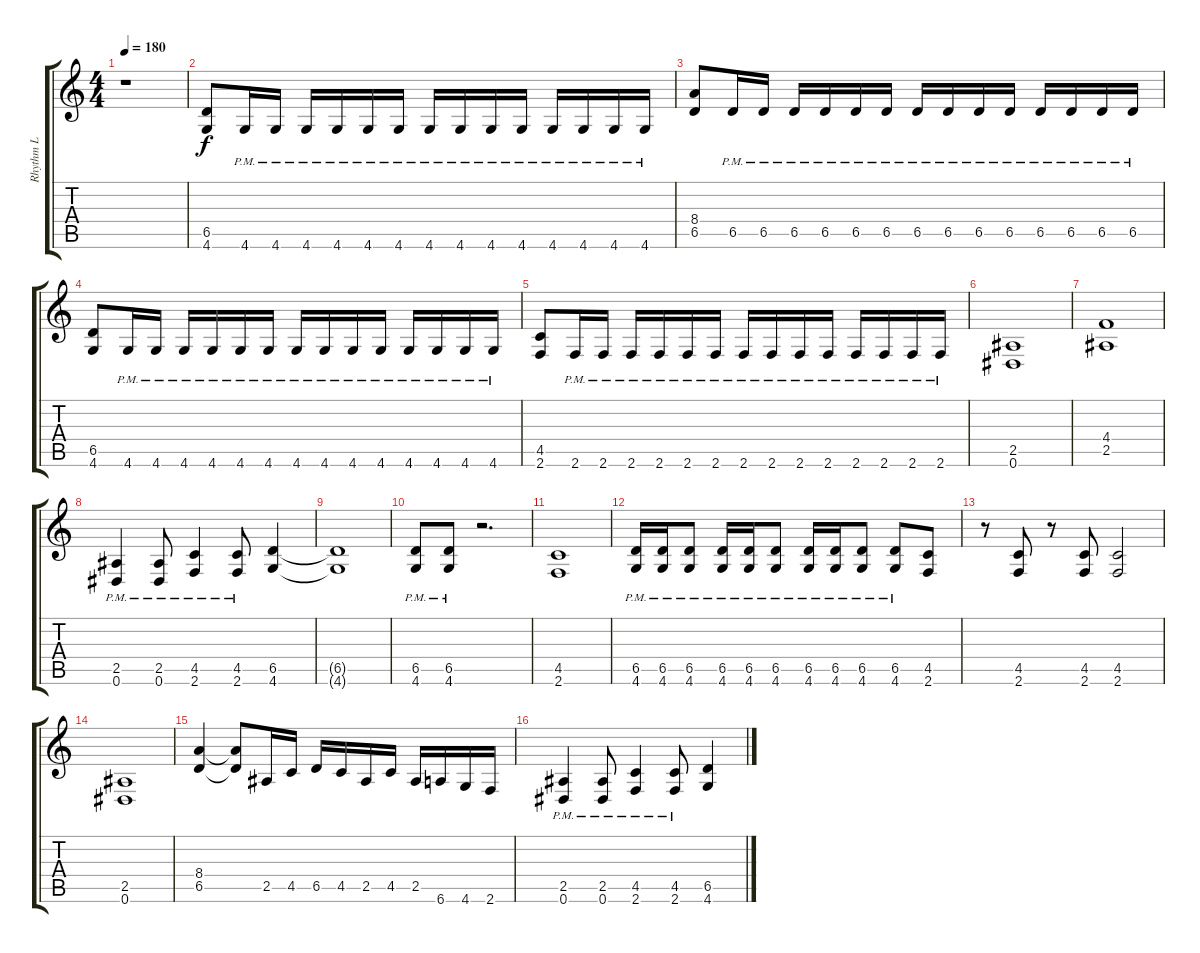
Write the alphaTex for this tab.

\track ("Rhythm L" "Rhythm L") {instrument distortionguitar}
\staff {score tabs}
\tuning (Eb4 Bb3 Gb3 Db3 Ab2 Eb2) {hide}
\ts (4 4)
\tempo 180
\clef g2
\ks c
r.1{dy f} |
(6.5 4.6).8 4.6{pm}.16 4.6{pm}.16 4.6{pm}.16 4.6{pm}.16 4.6{pm}.16 4.6{pm}.16 4.6{pm}.16 4.6{pm}.16 4.6{pm}.16 4.6{pm}.16 4.6{pm}.16 4.6{pm}.16 4.6{pm}.16 4.6{pm}.16 |
(8.4 6.5).8 6.5{pm}.16 6.5{pm}.16 6.5{pm}.16 6.5{pm}.16 6.5{pm}.16 6.5{pm}.16 6.5{pm}.16 6.5{pm}.16 6.5{pm}.16 6.5{pm}.16 6.5{pm}.16 6.5{pm}.16 6.5{pm}.16 6.5{pm}.16 |
(6.5 4.6).8 4.6{pm}.16 4.6{pm}.16 4.6{pm}.16 4.6{pm}.16 4.6{pm}.16 4.6{pm}.16 4.6{pm}.16 4.6{pm}.16 4.6{pm}.16 4.6{pm}.16 4.6{pm}.16 4.6{pm}.16 4.6{pm}.16 4.6{pm}.16 |
(4.5 2.6).8 2.6{pm}.16 2.6{pm}.16 2.6{pm}.16 2.6{pm}.16 2.6{pm}.16 2.6{pm}.16 2.6{pm}.16 2.6{pm}.16 2.6{pm}.16 2.6{pm}.16 2.6{pm}.16 2.6{pm}.16 2.6{pm}.16 2.6{pm}.16 |
(2.5 0.6).1 |
(4.4 2.5).1 |
(2.5{pm} 0.6{pm}).4 (2.5{pm} 0.6{pm}).8 (4.5{pm} 2.6{pm}).4 (4.5{pm} 2.6{pm}).8 (6.5 4.6).4 |
(6.5{t} 4.6{t}).1 |
(6.5{pm} 4.6{pm}).8 (6.5{pm} 4.6{pm}).8 r.2{d} |
(4.5 2.6).1 |
(6.5{pm} 4.6{pm}).16 (6.5{pm} 4.6{pm}).16 (6.5{pm} 4.6{pm}).8 (6.5{pm} 4.6{pm}).16 (6.5{pm} 4.6{pm}).16 (6.5{pm} 4.6{pm}).8 (6.5{pm} 4.6{pm}).16 (6.5{pm} 4.6{pm}).16 (6.5{pm} 4.6{pm}).8 (6.5{pm} 4.6{pm}).8 (4.5 2.6).8 |
r.8 (4.5 2.6).8 r.8 (4.5 2.6).8 (4.5 2.6).2 |
(2.5 0.6).1 |
(8.4 6.5).4 (8.4{t} 6.5{t}).8 2.5.16 4.5.16 6.5.16 4.5.16 2.5.16 4.5.16 2.5.16 6.6.16 4.6.16 2.6.16 |
(2.5{pm} 0.6{pm}).4 (2.5{pm} 0.6{pm}).8 (4.5{pm} 2.6{pm}).4 (4.5{pm} 2.6{pm}).8 (6.5 4.6).4
